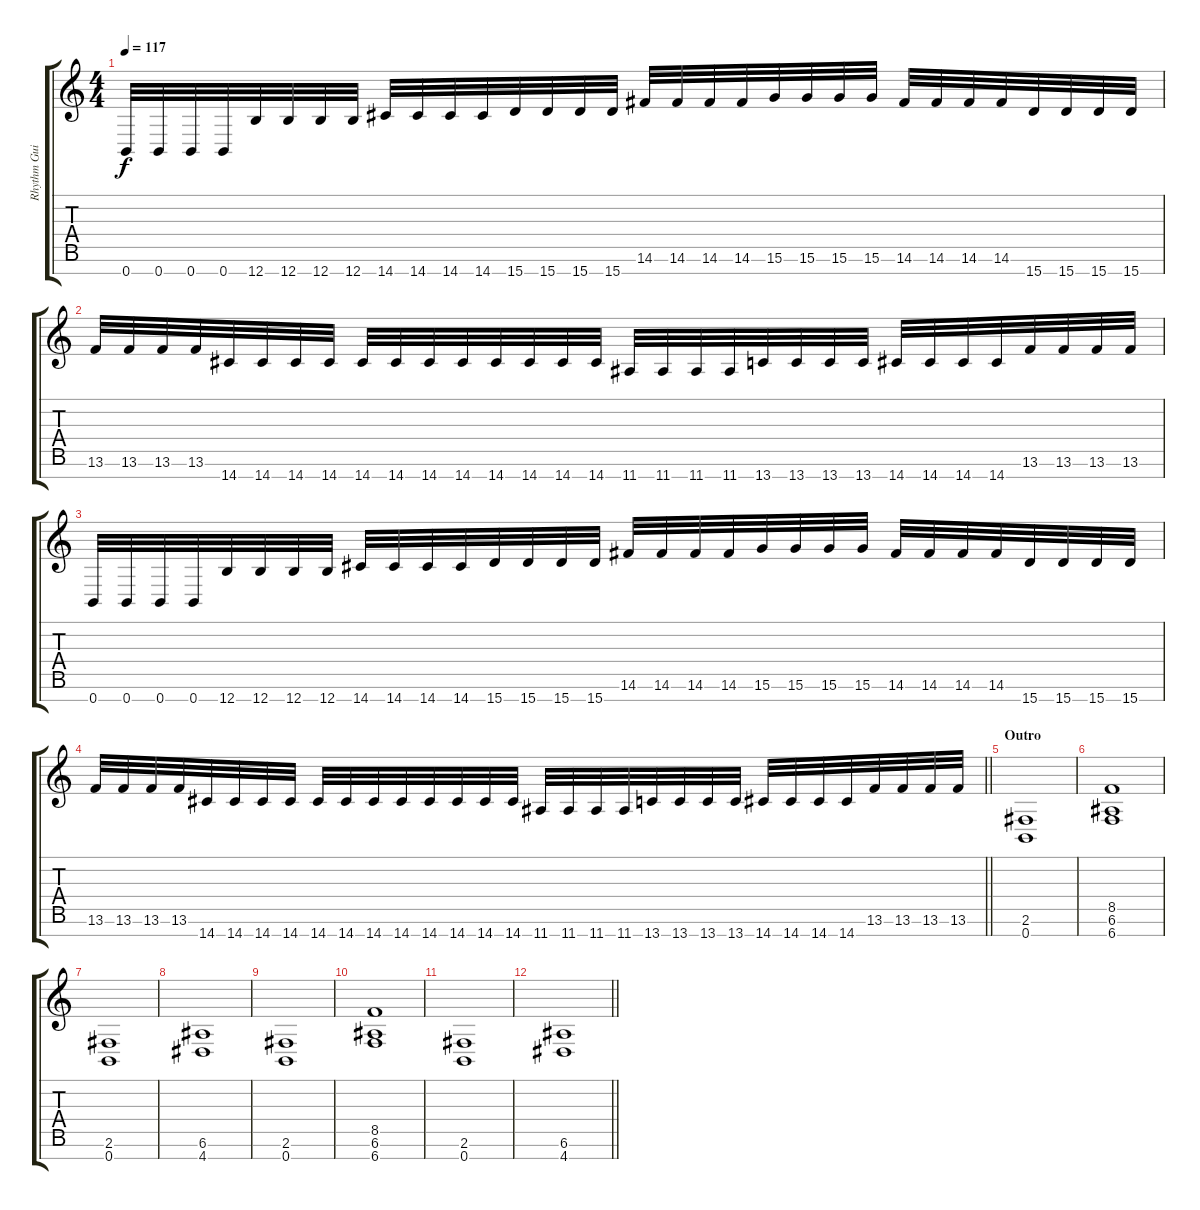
\track ("Rhythm Guitar 2" "Rhythm Gui") {instrument overdrivenguitar}
\staff {score tabs}
\tuning (E4 B3 G3 D3 A2 E2 B1) {hide}
\ts (4 4)
\tempo 117
\clef g2
\ks c
0.7.32{dy f} 0.7.32 0.7.32 0.7.32 12.7.32 12.7.32 12.7.32 12.7.32 14.7.32 14.7.32 14.7.32 14.7.32 15.7.32 15.7.32 15.7.32 15.7.32 14.6.32 14.6.32 14.6.32 14.6.32 15.6.32 15.6.32 15.6.32 15.6.32 14.6.32 14.6.32 14.6.32 14.6.32 15.7.32 15.7.32 15.7.32 15.7.32 |
13.6.32 13.6.32 13.6.32 13.6.32 14.7.32 14.7.32 14.7.32 14.7.32 14.7.32 14.7.32 14.7.32 14.7.32 14.7.32 14.7.32 14.7.32 14.7.32 11.7.32 11.7.32 11.7.32 11.7.32 13.7.32 13.7.32 13.7.32 13.7.32 14.7.32 14.7.32 14.7.32 14.7.32 13.6.32 13.6.32 13.6.32 13.6.32 |
0.7.32 0.7.32 0.7.32 0.7.32 12.7.32 12.7.32 12.7.32 12.7.32 14.7.32 14.7.32 14.7.32 14.7.32 15.7.32 15.7.32 15.7.32 15.7.32 14.6.32 14.6.32 14.6.32 14.6.32 15.6.32 15.6.32 15.6.32 15.6.32 14.6.32 14.6.32 14.6.32 14.6.32 15.7.32 15.7.32 15.7.32 15.7.32 |
\barLineRight lightlight
13.6.32 13.6.32 13.6.32 13.6.32 14.7.32 14.7.32 14.7.32 14.7.32 14.7.32 14.7.32 14.7.32 14.7.32 14.7.32 14.7.32 14.7.32 14.7.32 11.7.32 11.7.32 11.7.32 11.7.32 13.7.32 13.7.32 13.7.32 13.7.32 14.7.32 14.7.32 14.7.32 14.7.32 13.6.32 13.6.32 13.6.32 13.6.32 |
\section ("" "Outro")
(2.6 0.7).1 |
(8.5 6.6 6.7).1 |
(2.6 0.7).1 |
(6.6 4.7).1 |
(2.6 0.7).1 |
(8.5 6.6 6.7).1 |
(2.6 0.7).1 |
\barLineRight lightlight
(6.6 4.7).1
